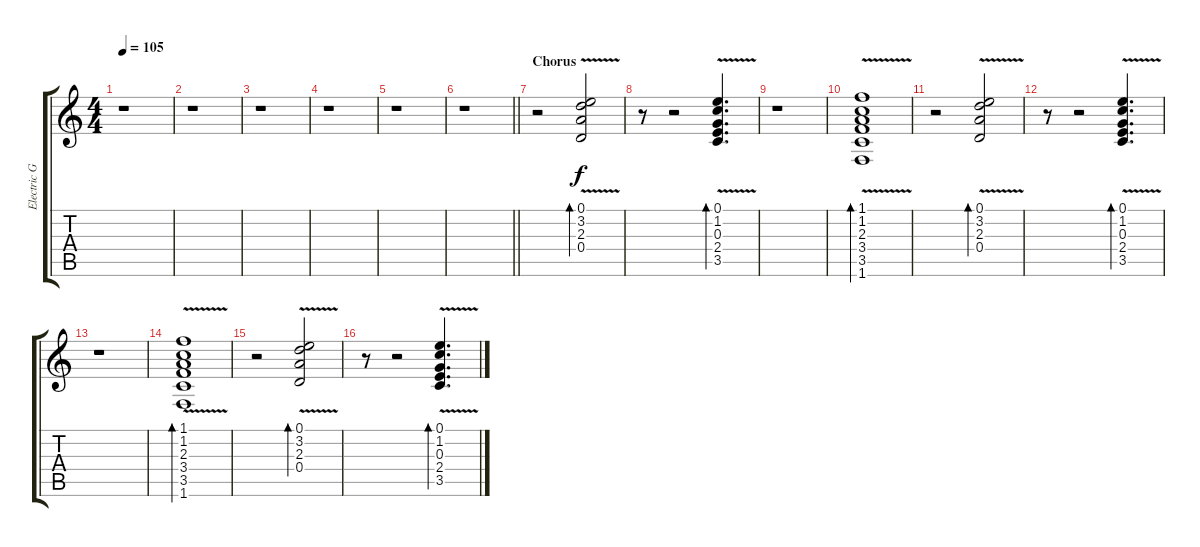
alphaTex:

\track ("Electric Gtr" "Electric G") {instrument electricguitarjazz}
\staff {score tabs}
\tuning (E4 B3 G3 D3 A2 E2) {hide}
\ts (4 4)
\tempo 105
\clef g2
\ks c
r.1{dy f} |
r.1 |
r.1 |
r.1 |
r.1 |
\barLineRight lightlight
r.1 |
\section ("" "Chorus")
r.2{volume 6 instrument electricguitarclean} (0.1 3.2{v} 2.3{v} 0.4{v}).2{bd 120} |
r.8 r.2 (0.1 1.2{v} 0.3{v} 2.4{v} 3.5{v}).4{d bd 60} |
r.1 |
(1.1 1.2{v} 2.3{v} 3.4{v} 3.5{v} 1.6{v}).1{bd 60} |
r.2 (0.1 3.2{v} 2.3{v} 0.4{v}).2{bd 120} |
r.8 r.2 (0.1 1.2{v} 0.3 2.4{v} 3.5{v}).4{d bd 60} |
r.1 |
(1.1 1.2{v} 2.3{v} 3.4{v} 3.5{v} 1.6{v}).1{bd 60} |
r.2 (0.1 3.2{v} 2.3{v} 0.4{v}).2{bd 120} |
r.8 r.2 (0.1 1.2{v} 0.3 2.4{v} 3.5{v}).4{d bd 60}
